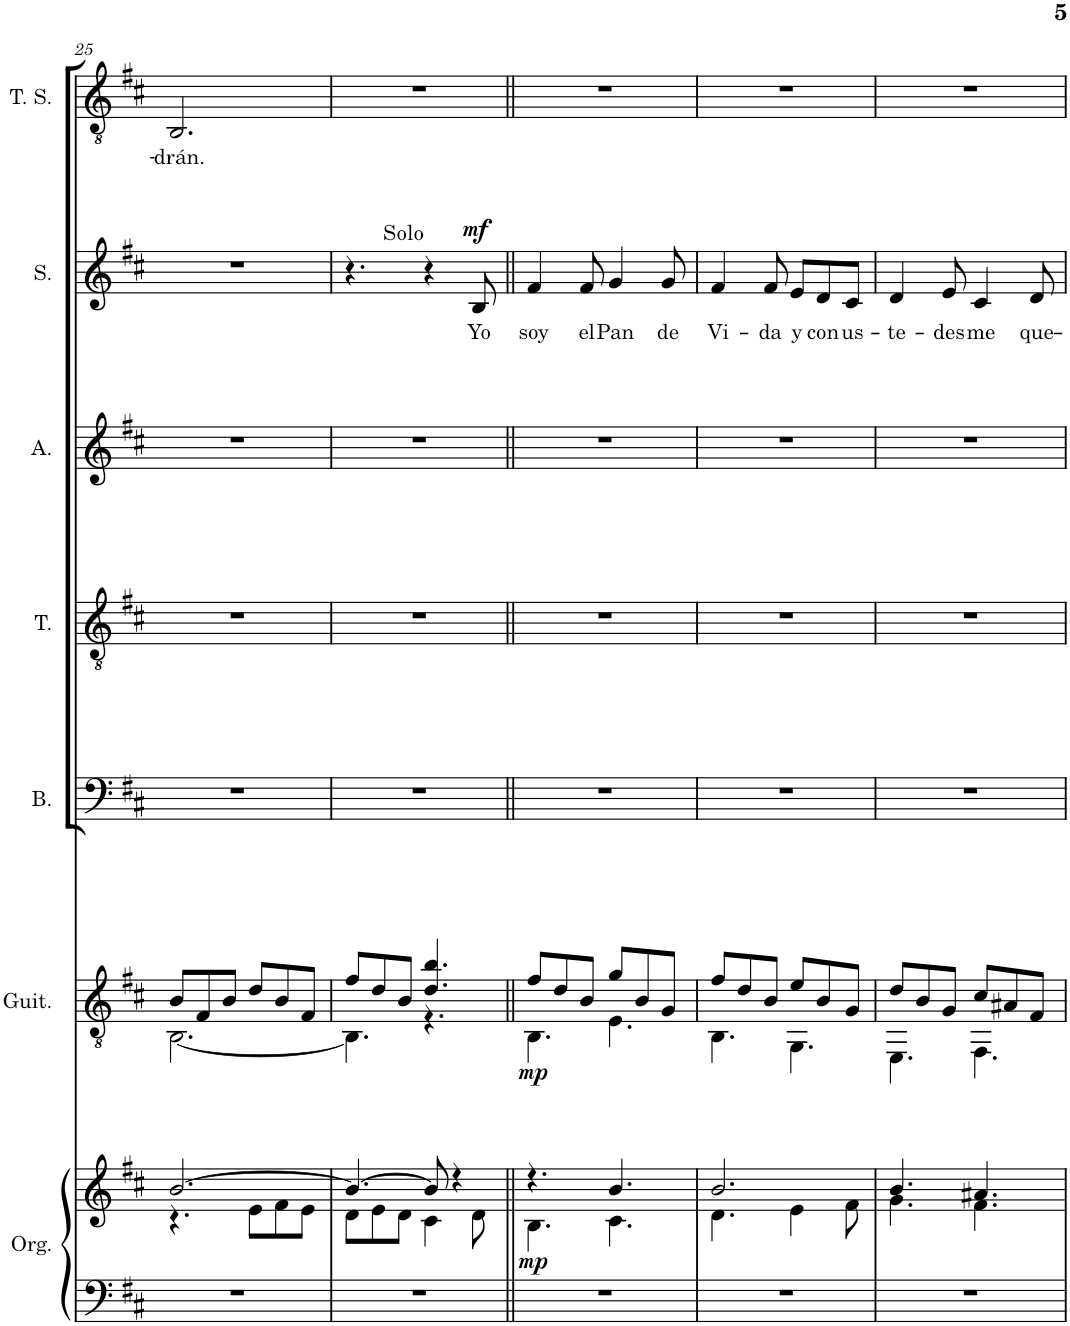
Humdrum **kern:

**kern	**kern	**dynam	**kern	**dynam	**kern	**kern	**kern	**kern	**text	**dynam	**kern	**text
*part7	*part7	*part7	*part6	*part6	*part5	*part4	*part3	*part2	*part2	*part2	*part1	*part1
*staff8	*staff7	*staff7/8	*staff6	*staff6	*staff5	*staff4	*staff3	*staff2	*staff2	*staff2	*staff1	*staff1
*I"Órgano	*	*	*I"Guitarra acústica	*	*I"Bajo	*I"Tenor	*I"Alto	*I"Soprano	*	*	*I"Tenor Solista	*
*	*	*	*I'Guit.	*	*I'B.	*I'T.	*I'A.	*I'S.	*	*	*I'T. S.	*
!!LO:PB:g=z
*clefF4	*clefG2	*	*clefGv2	*	*clefF4	*clefGv2	*clefG2	*clefG2	*	*	*clefGv2	*
*k[f#c#]	*k[f#c#]	*	*k[f#c#]	*	*k[f#c#]	*k[f#c#]	*k[f#c#]	*k[f#c#]	*	*	*k[f#c#]	*
*M6/8	*M6/8	*	*M6/8	*	*M6/8	*M6/8	*M6/8	*M6/8	*	*	*M6/8	*
=25	=25	=25	=25	=25	=25	=25	=25	=25	=25	=25	=25	=25
*	*^	*	*^	*	*	*	*	*	*	*	*	*
!	!	!	!	!	!	!	!	!	!	!	!	!	!	!LO:LY:b
2.r	[2.b/	4.r	.	8B/L	[2.BB\	.	2.r	2.r	2.r	2.r	.	.	2.BB/	-drán.
.	.	.	.	8F#/	.	.	.	.	.	.	.	.	.	.
.	.	.	.	8B/J	.	.	.	.	.	.	.	.	.	.
.	.	8e\L	.	8d/L	.	.	.	.	.	.	.	.	.	.
.	.	8f#\	.	8B/	.	.	.	.	.	.	.	.	.	.
.	.	8e\J	.	8F#/J	.	.	.	.	.	.	.	.	.	.
=26	=26	=26	=26	=26	=26	=26	=26	=26	=26	=26	=26	=26	=26	=26
2.r	4.b/_	8d\L	.	8f#/L	4.BB\]	.	2.r	2.r	2.r	4.r	.	.	2.r	.
.	.	8e\	.	8d/	.	.	.	.	.	.	.	.	.	.
.	.	8d\J	.	8B/J	.	.	.	.	.	.	.	.	.	.
.	8b/]	4c#\	.	4.d/ 4.b/	4.r	.	.	.	.	4r	.	.	.	.
.	4r	.	.	.	.	.	.	.	.	.	.	.	.	.
!	!	!	!	!	!	!	!	!	!	!LO:TX:a:t=Solo	!	!	!	!
!	!	!	!	!	!	!	!	!	!	!	!LO:LY:b	!LO:DY:a	!	!
.	.	8d\	.	.	.	.	.	.	.	8B/	Yo	mf	.	.
=27||	=27||	=27||	=27||	=27||	=27||	=27||	=27||	=27||	=27||	=27||	=27||	=27||	=27||	=27||
!	!	!	!LO:DY:b	!	!	!LO:DY:b	!	!	!	!	!LO:LY:b	!	!	!
2.r	4.r	4.B\	mp	8f#/L	4.BB\	mp	2.r	2.r	2.r	4f#/	soy	.	2.r	.
.	.	.	.	8d/	.	.	.	.	.	.	.	.	.	.
!	!	!	!	!	!	!	!	!	!	!	!LO:LY:b	!	!	!
.	.	.	.	8B/J	.	.	.	.	.	8f#/	el	.	.	.
!	!	!	!	!	!	!	!	!	!	!	!LO:LY:b	!	!	!
.	4.b/	4.c#\	.	8g/L	4.E\	.	.	.	.	4g/	Pan	.	.	.
.	.	.	.	8B/	.	.	.	.	.	.	.	.	.	.
!	!	!	!	!	!	!	!	!	!	!	!LO:LY:b	!	!	!
.	.	.	.	8G/J	.	.	.	.	.	8g/	de	.	.	.
=28	=28	=28	=28	=28	=28	=28	=28	=28	=28	=28	=28	=28	=28	=28
!	!	!	!	!	!	!	!	!	!	!	!LO:LY:b	!	!	!
2.r	2.b/	4.d\	.	8f#/L	4.BB\	.	2.r	2.r	2.r	4f#/	Vi-	.	2.r	.
.	.	.	.	8d/	.	.	.	.	.	.	.	.	.	.
!	!	!	!	!	!	!	!	!	!	!	!LO:LY:b	!	!	!
.	.	.	.	8B/J	.	.	.	.	.	8f#/	-da	.	.	.
!	!	!	!	!	!	!	!	!	!	!	!LO:LY:b	!	!	!
.	.	4e\	.	8e/L	4.GG\	.	.	.	.	8e/L	y	.	.	.
!	!	!	!	!	!	!	!	!	!	!	!LO:LY:b	!	!	!
.	.	.	.	8B/	.	.	.	.	.	8d/	con	.	.	.
!	!	!	!	!	!	!	!	!	!	!	!LO:LY:b	!	!	!
.	.	8f#\	.	8G/J	.	.	.	.	.	8c#/J	us-	.	.	.
=29	=29	=29	=29	=29	=29	=29	=29	=29	=29	=29	=29	=29	=29	=29
!	!	!	!	!	!	!	!	!	!	!	!LO:LY:b	!	!	!
2.r	4.b/	4.g\	.	8d/L	4.EE\	.	2.r	2.r	2.r	4d/	-te-	.	2.r	.
.	.	.	.	8B/	.	.	.	.	.	.	.	.	.	.
!	!	!	!	!	!	!	!	!	!	!	!LO:LY:b	!	!	!
.	.	.	.	8G/J	.	.	.	.	.	8e/	-des	.	.	.
!	!	!	!	!	!	!	!	!	!	!	!LO:LY:b	!	!	!
.	4.a#X/	4.f#\	.	8c#/L	4.FF#\	.	.	.	.	4c#/	me	.	.	.
.	.	.	.	8A#X/	.	.	.	.	.	.	.	.	.	.
!	!	!	!	!	!	!	!	!	!	!	!LO:LY:b	!	!	!
.	.	.	.	8F#/J	.	.	.	.	.	8d/	que-	.	.	.
*	*v	*v	*	*	*	*	*	*	*	*	*	*	*	*
*	*	*	*v	*v	*	*	*	*	*	*	*	*	*
=	=	=	=	=	=	=	=	=	=	=	=	=
*-	*-	*-	*-	*-	*-	*-	*-	*-	*-	*-	*-	*-
